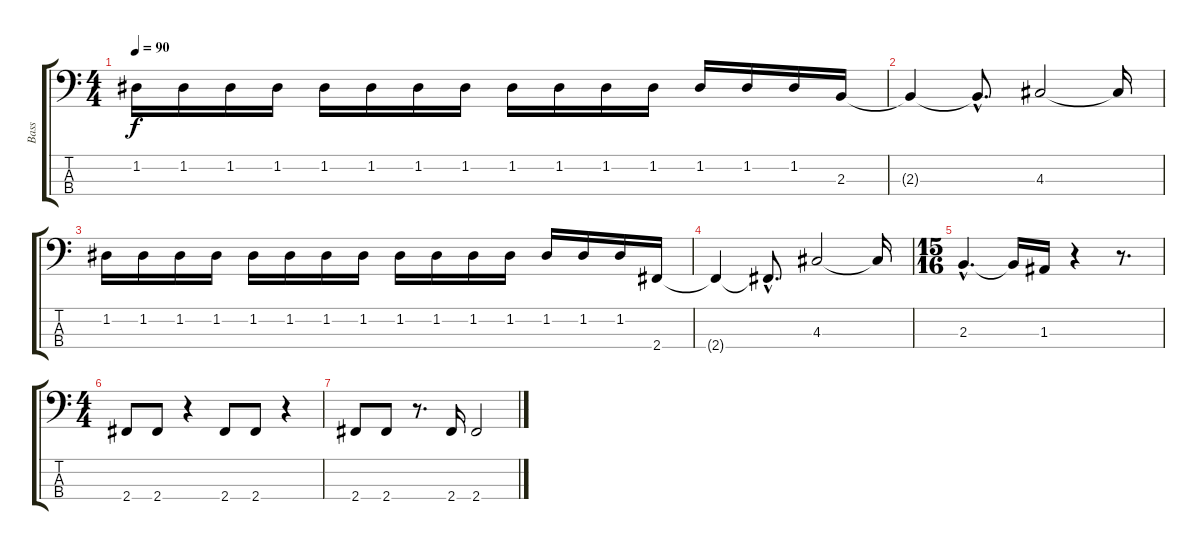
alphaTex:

\track ("Bass" "Bass") {instrument electricbassfinger}
\staff {score tabs}
\tuning (G2 D2 A1 E1) {hide}
\ts (4 4)
\tempo 90
\clef f4
\ks c
1.2.16{dy f} 1.2.16 1.2.16 1.2.16 1.2.16 1.2.16 1.2.16 1.2.16 1.2.16 1.2.16 1.2.16 1.2.16 1.2.16 1.2.16 1.2.16 2.3.16 |
2.3{t}.4 2.3{hac t}.8{d} 4.3.2 4.3{t}.16 |
1.2.16 1.2.16 1.2.16 1.2.16 1.2.16 1.2.16 1.2.16 1.2.16 1.2.16 1.2.16 1.2.16 1.2.16 1.2.16 1.2.16 1.2.16 2.4.16 |
2.4{t}.4 2.4{hac t}.8{d} 4.3.2 4.3{t}.16 |
\ts (15 16)
2.3{hac}.4{d} 2.3{t}.16 1.3.16 r.4 r.8{d} |
\ts (4 4)
2.4.8 2.4.8 r.4 2.4.8 2.4.8 r.4 |
2.4.8 2.4.8 r.8{d} 2.4.16 2.4.2
